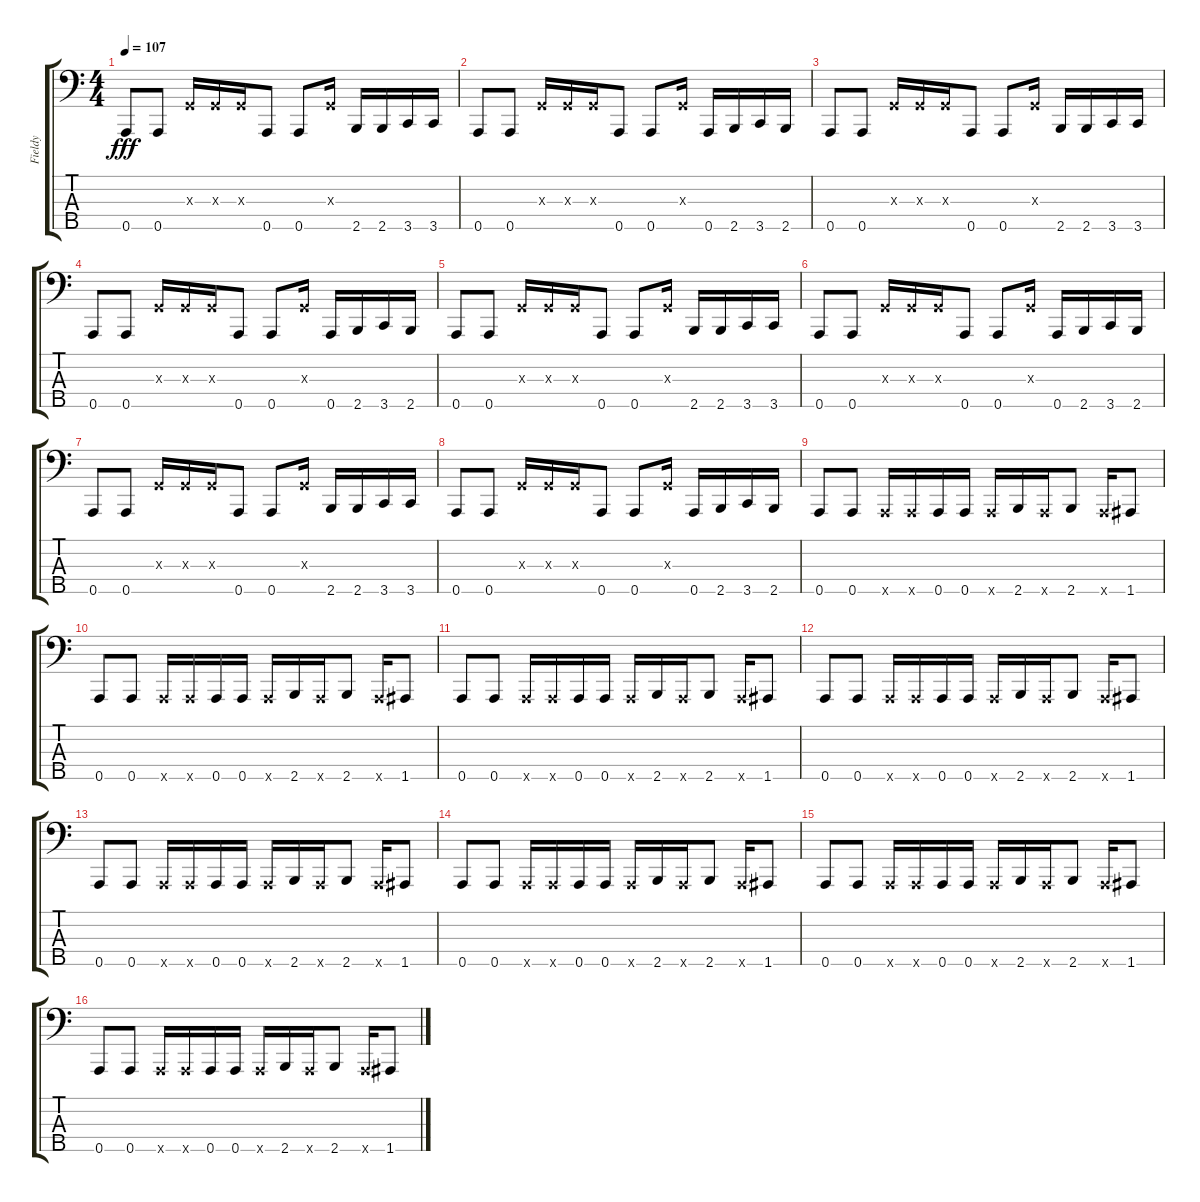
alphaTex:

\track ("Fieldy" "Fieldy") {instrument slapbass1}
\staff {score tabs}
\tuning (F2 C2 G1 D1 A0) {hide}
\ts (4 4)
\tempo 107
\clef f4
\ks c
0.5.8{dy fff} 0.5.8 0.3{x}.16 0.3{x}.16 0.3{x}.16 0.5.8 0.5.8 0.3{x}.16 2.5.16 2.5.16 3.5.16 3.5.16 |
0.5.8 0.5.8 0.3{x}.16 0.3{x}.16 0.3{x}.16 0.5.8 0.5.8 0.3{x}.16 0.5.16 2.5.16 3.5.16 2.5.16 |
0.5.8 0.5.8 0.3{x}.16 0.3{x}.16 0.3{x}.16 0.5.8 0.5.8 0.3{x}.16 2.5.16 2.5.16 3.5.16 3.5.16 |
0.5.8 0.5.8 0.3{x}.16 0.3{x}.16 0.3{x}.16 0.5.8 0.5.8 0.3{x}.16 0.5.16 2.5.16 3.5.16 2.5.16 |
0.5.8 0.5.8 0.3{x}.16 0.3{x}.16 0.3{x}.16 0.5.8 0.5.8 0.3{x}.16 2.5.16 2.5.16 3.5.16 3.5.16 |
0.5.8 0.5.8 0.3{x}.16 0.3{x}.16 0.3{x}.16 0.5.8 0.5.8 0.3{x}.16 0.5.16 2.5.16 3.5.16 2.5.16 |
0.5.8 0.5.8 0.3{x}.16 0.3{x}.16 0.3{x}.16 0.5.8 0.5.8 0.3{x}.16 2.5.16 2.5.16 3.5.16 3.5.16 |
0.5.8 0.5.8 0.3{x}.16 0.3{x}.16 0.3{x}.16 0.5.8 0.5.8 0.3{x}.16 0.5.16 2.5.16 3.5.16 2.5.16 |
0.5.8 0.5.8 0.5{x}.16 0.5{x}.16 0.5.16 0.5.16 0.5{x}.16 2.5.16 0.5{x}.16 2.5.8 0.5{x}.16 1.5.8 |
0.5.8 0.5.8 0.5{x}.16 0.5{x}.16 0.5.16 0.5.16 0.5{x}.16 2.5.16 0.5{x}.16 2.5.8 0.5{x}.16 1.5.8 |
0.5.8 0.5.8 0.5{x}.16 0.5{x}.16 0.5.16 0.5.16 0.5{x}.16 2.5.16 0.5{x}.16 2.5.8 0.5{x}.16 1.5.8 |
0.5.8 0.5.8 0.5{x}.16 0.5{x}.16 0.5.16 0.5.16 0.5{x}.16 2.5.16 0.5{x}.16 2.5.8 0.5{x}.16 1.5.8 |
0.5.8 0.5.8 0.5{x}.16 0.5{x}.16 0.5.16 0.5.16 0.5{x}.16 2.5.16 0.5{x}.16 2.5.8 0.5{x}.16 1.5.8 |
0.5.8 0.5.8 0.5{x}.16 0.5{x}.16 0.5.16 0.5.16 0.5{x}.16 2.5.16 0.5{x}.16 2.5.8 0.5{x}.16 1.5.8 |
0.5.8 0.5.8 0.5{x}.16 0.5{x}.16 0.5.16 0.5.16 0.5{x}.16 2.5.16 0.5{x}.16 2.5.8 0.5{x}.16 1.5.8 |
0.5.8 0.5.8 0.5{x}.16 0.5{x}.16 0.5.16 0.5.16 0.5{x}.16 2.5.16 0.5{x}.16 2.5.8 0.5{x}.16 1.5.8
